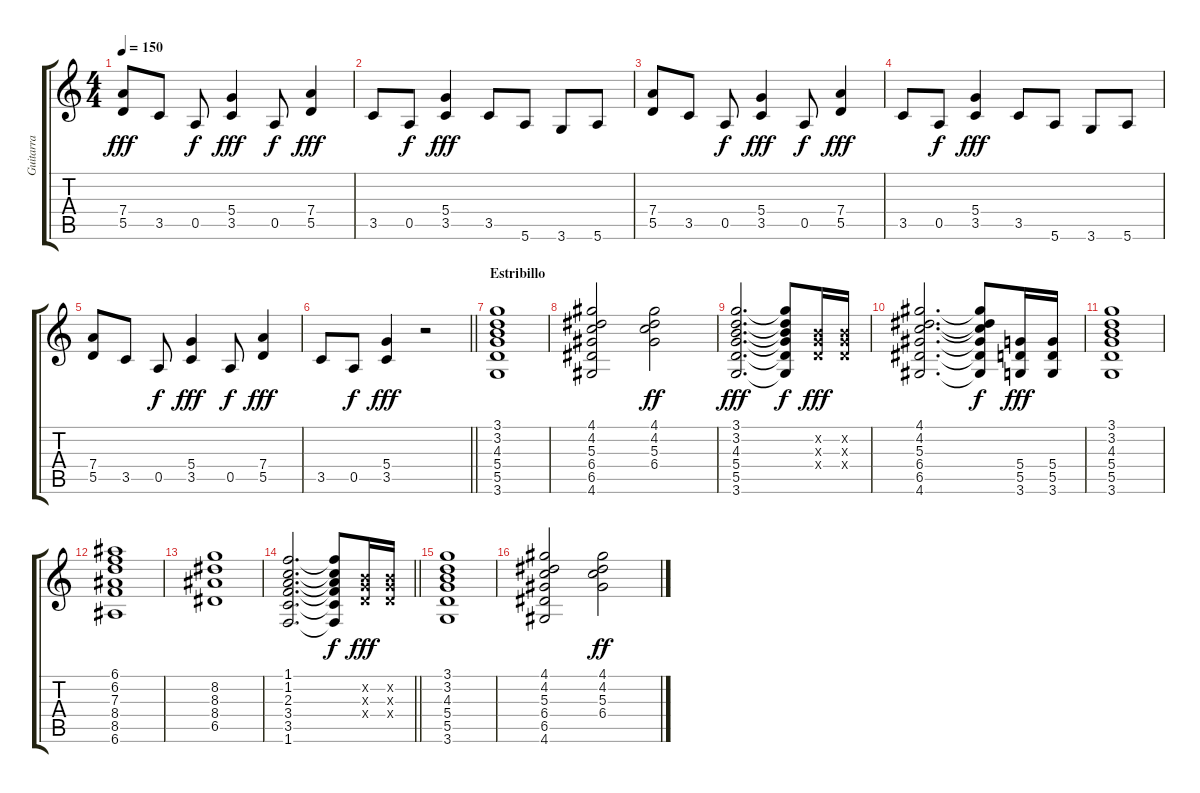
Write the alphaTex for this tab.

\track ("Guitarra" "Guitarra") {instrument overdrivenguitar}
\staff {score tabs}
\tuning (E4 B3 G3 D3 A2 E2) {hide}
\ts (4 4)
\tempo 150
\clef g2
\ks c
(7.4 5.5).8{dy fff} 3.5.8 0.5.8{dy f} (5.4 3.5).4{dy fff} 0.5.8{dy f} (7.4 5.5).4{dy fff} |
3.5.8 0.5.8{dy f} (5.4 3.5).4{dy fff} 3.5.8 5.6.8 3.6.8 5.6.8 |
(7.4 5.5).8 3.5.8 0.5.8{dy f} (5.4 3.5).4{dy fff} 0.5.8{dy f} (7.4 5.5).4{dy fff} |
3.5.8 0.5.8{dy f} (5.4 3.5).4{dy fff} 3.5.8 5.6.8 3.6.8 5.6.8 |
(7.4 5.5).8 3.5.8 0.5.8{dy f} (5.4 3.5).4{dy fff} 0.5.8{dy f} (7.4 5.5).4{dy fff} |
\barLineRight lightlight
3.5.8 0.5.8{dy f} (5.4 3.5).4{dy fff} r.2 |
\section ("" "Estribillo")
(3.1 3.2 4.3 5.4 5.5 3.6).1 |
(4.1 4.2 5.3 6.4 6.5 4.6).2 (4.1 4.2 5.3 6.4).2{dy ff} |
(3.1 3.2 4.3 5.4 5.5 3.6).2{d dy fff} (3.1{t} 3.2{t} 4.3{t} 5.4{t} 5.5{t} 3.6{t}).8{dy f} (0.2{x} 0.3{x} 0.4{x}).16{dy fff} (0.2{x} 0.3{x} 0.4{x}).16 |
(4.1 4.2 5.3 6.4 6.5 4.6).2{d} (4.1{t} 4.2{t} 5.3{t} 6.4{t} 6.5{t} 4.6{t}).8{dy f} (5.4 5.5 3.6).16{dy fff} (5.4 5.5 3.6).16 |
(3.1 3.2 4.3 5.4 5.5 3.6).1 |
(6.1 6.2 7.3 8.4 8.5 6.6).1 |
(8.2 8.3 8.4 6.5).1 |
\barLineRight lightlight
(1.1 1.2 2.3 3.4 3.5 1.6).2{d} (1.1{t} 1.2{t} 2.3{t} 3.4{t} 3.5{t} 1.6{t}).8{dy f} (0.2{x} 0.3{x} 0.4{x}).16{dy fff} (0.2{x} 0.3{x} 0.4{x}).16 |
(3.1 3.2 4.3 5.4 5.5 3.6).1 |
(4.1 4.2 5.3 6.4 6.5 4.6).2 (4.1 4.2 5.3 6.4).2{dy ff}
